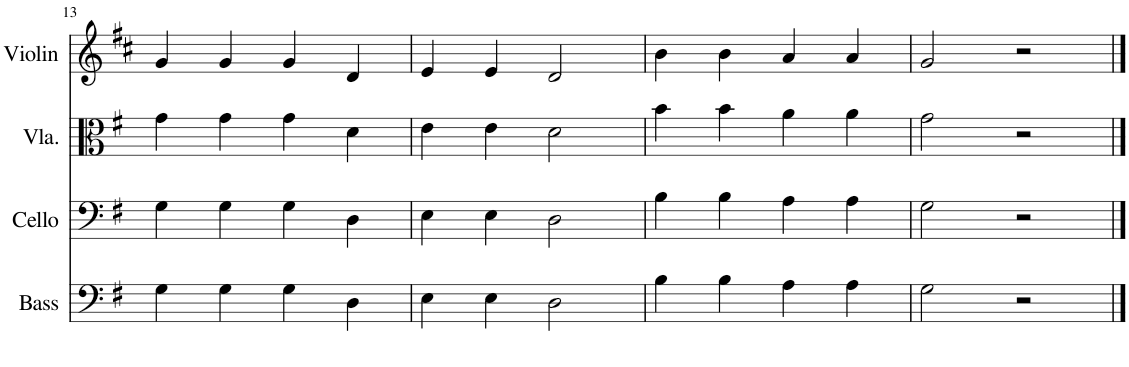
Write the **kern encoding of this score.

**kern	**kern	**kern	**kern
*part4	*part3	*part2	*part1
*staff4	*staff3	*staff2	*staff1
*I"Bass	*I"Cello	*I"Viola	*I"Violin
*I'Bass	*I'Cello	*I'Vla.	*I'Violin
!!LO:PB:g=z
*clefF4	*clefF4	*clefC3	*clefG2
*Trd7c12	*	*	*
*k[f#]	*k[f#]	*k[f#]	*k[f#c#]
*M4/4	*M4/4	*M4/4	*M4/4
=13	=13	=13	=13
4G\	4G\	4g\	4g/
4G\	4G\	4g\	4g/
4G\	4G\	4g\	4g/
4D\	4D\	4d\	4d/
=14	=14	=14	=14
4E\	4E\	4e\	4e/
4E\	4E\	4e\	4e/
2D\	2D\	2d\	2d/
=15	=15	=15	=15
4B\	4B\	4b\	4b\
4B\	4B\	4b\	4b\
4A\	4A\	4a\	4a/
4A\	4A\	4a\	4a/
=16	=16	=16	=16
2G\	2G\	2g\	2g/
2r	2r	2r	2r
==	==	==	==
*-	*-	*-	*-
